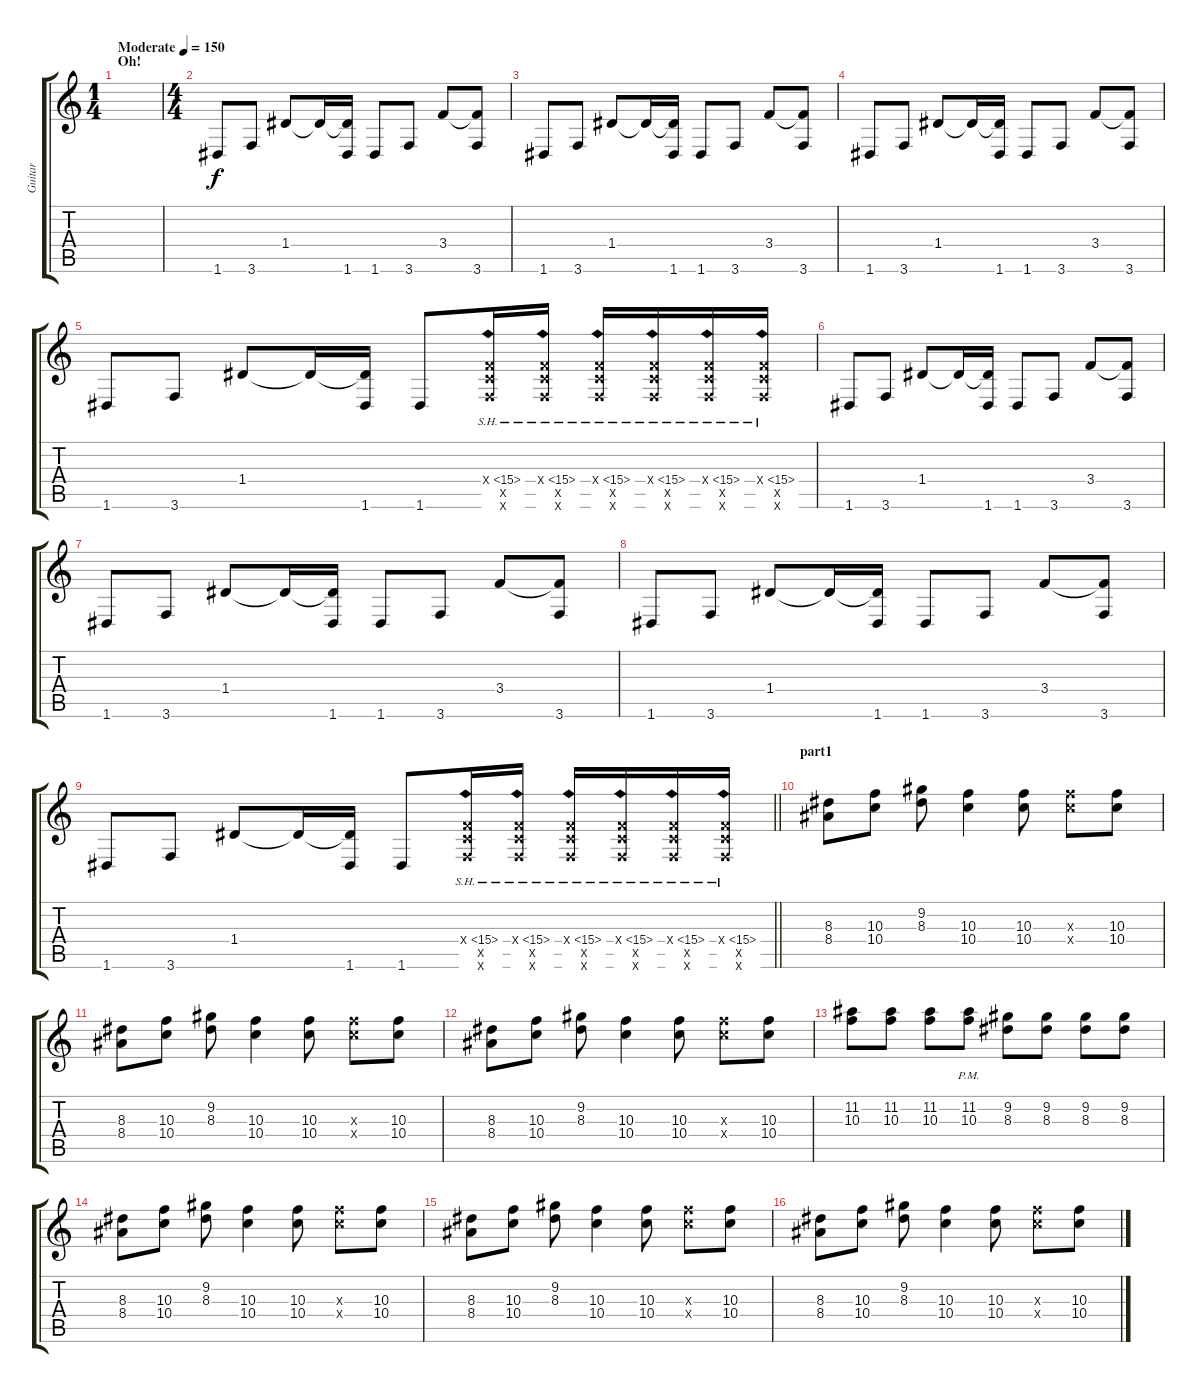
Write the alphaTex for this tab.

\track ("Guitar" "Guitar") {instrument distortionguitar}
\staff {score tabs}
\tuning (E4 B3 G3 D3 A2 D2) {hide}
\ts (1 4)
\section ("" "Oh!")
\tempo (150 "Moderate")
\clef g2
\ks c
|
\ts (4 4)
1.6.8 3.6.8 1.4.8 1.4{t}.16 (1.4{t} 1.6).16 1.6.8 3.6.8 3.4.8 (3.4{t} 3.6).8 |
1.6.8 3.6.8 1.4.8 1.4{t}.16 (1.4{t} 1.6).16 1.6.8 3.6.8 3.4.8 (3.4{t} 3.6).8 |
1.6.8 3.6.8 1.4.8 1.4{t}.16 (1.4{t} 1.6).16 1.6.8 3.6.8 3.4.8 (3.4{t} 3.6).8 |
1.6.8 3.6.8 1.4.8 1.4{t}.16 (1.4{t} 1.6).16 1.6.8 (3.4{sh 12 x} 3.5{x} 3.6{x}).16 (3.4{sh 12 x} 3.5{x} 3.6{x}).16 (3.4{sh 12 x} 3.5{x} 3.6{x}).16 (3.4{sh 12 x} 3.5{x} 3.6{x}).16 (3.4{sh 12 x} 3.5{x} 3.6{x}).16 (3.4{sh 12 x} 3.5{x} 3.6{x}).16 |
1.6.8 3.6.8 1.4.8 1.4{t}.16 (1.4{t} 1.6).16 1.6.8 3.6.8 3.4.8 (3.4{t} 3.6).8 |
1.6.8 3.6.8 1.4.8 1.4{t}.16 (1.4{t} 1.6).16 1.6.8 3.6.8 3.4.8 (3.4{t} 3.6).8 |
1.6.8 3.6.8 1.4.8 1.4{t}.16 (1.4{t} 1.6).16 1.6.8 3.6.8 3.4.8 (3.4{t} 3.6).8 |
\barLineRight lightlight
1.6.8 3.6.8 1.4.8 1.4{t}.16 (1.4{t} 1.6).16 1.6.8 (3.4{sh 12 x} 3.5{x} 3.6{x}).16 (3.4{sh 12 x} 3.5{x} 3.6{x}).16 (3.4{sh 12 x} 3.5{x} 3.6{x}).16 (3.4{sh 12 x} 3.5{x} 3.6{x}).16 (3.4{sh 12 x} 3.5{x} 3.6{x}).16 (3.4{sh 12 x} 3.5{x} 3.6{x}).16 |
\section ("" "part1")
(8.3 8.4).8 (10.3 10.4).8 (9.2 8.3).8 (10.3 10.4).4 (10.3 10.4).8 (10.3{x} 10.4{x}).8 (10.3 10.4).8 |
(8.3 8.4).8 (10.3 10.4).8 (9.2 8.3).8 (10.3 10.4).4 (10.3 10.4).8 (10.3{x} 10.4{x}).8 (10.3 10.4).8 |
(8.3 8.4).8 (10.3 10.4).8 (9.2 8.3).8 (10.3 10.4).4 (10.3 10.4).8 (10.3{x} 10.4{x}).8 (10.3 10.4).8 |
(11.2 10.3).8 (11.2 10.3).8 (11.2 10.3).8 (11.2{pm} 10.3{pm}).8 (9.2 8.3).8 (9.2 8.3).8 (9.2 8.3).8 (9.2 8.3).8 |
(8.3 8.4).8 (10.3 10.4).8 (9.2 8.3).8 (10.3 10.4).4 (10.3 10.4).8 (10.3{x} 10.4{x}).8 (10.3 10.4).8 |
(8.3 8.4).8 (10.3 10.4).8 (9.2 8.3).8 (10.3 10.4).4 (10.3 10.4).8 (10.3{x} 10.4{x}).8 (10.3 10.4).8 |
(8.3 8.4).8 (10.3 10.4).8 (9.2 8.3).8 (10.3 10.4).4 (10.3 10.4).8 (10.3{x} 10.4{x}).8 (10.3 10.4).8
